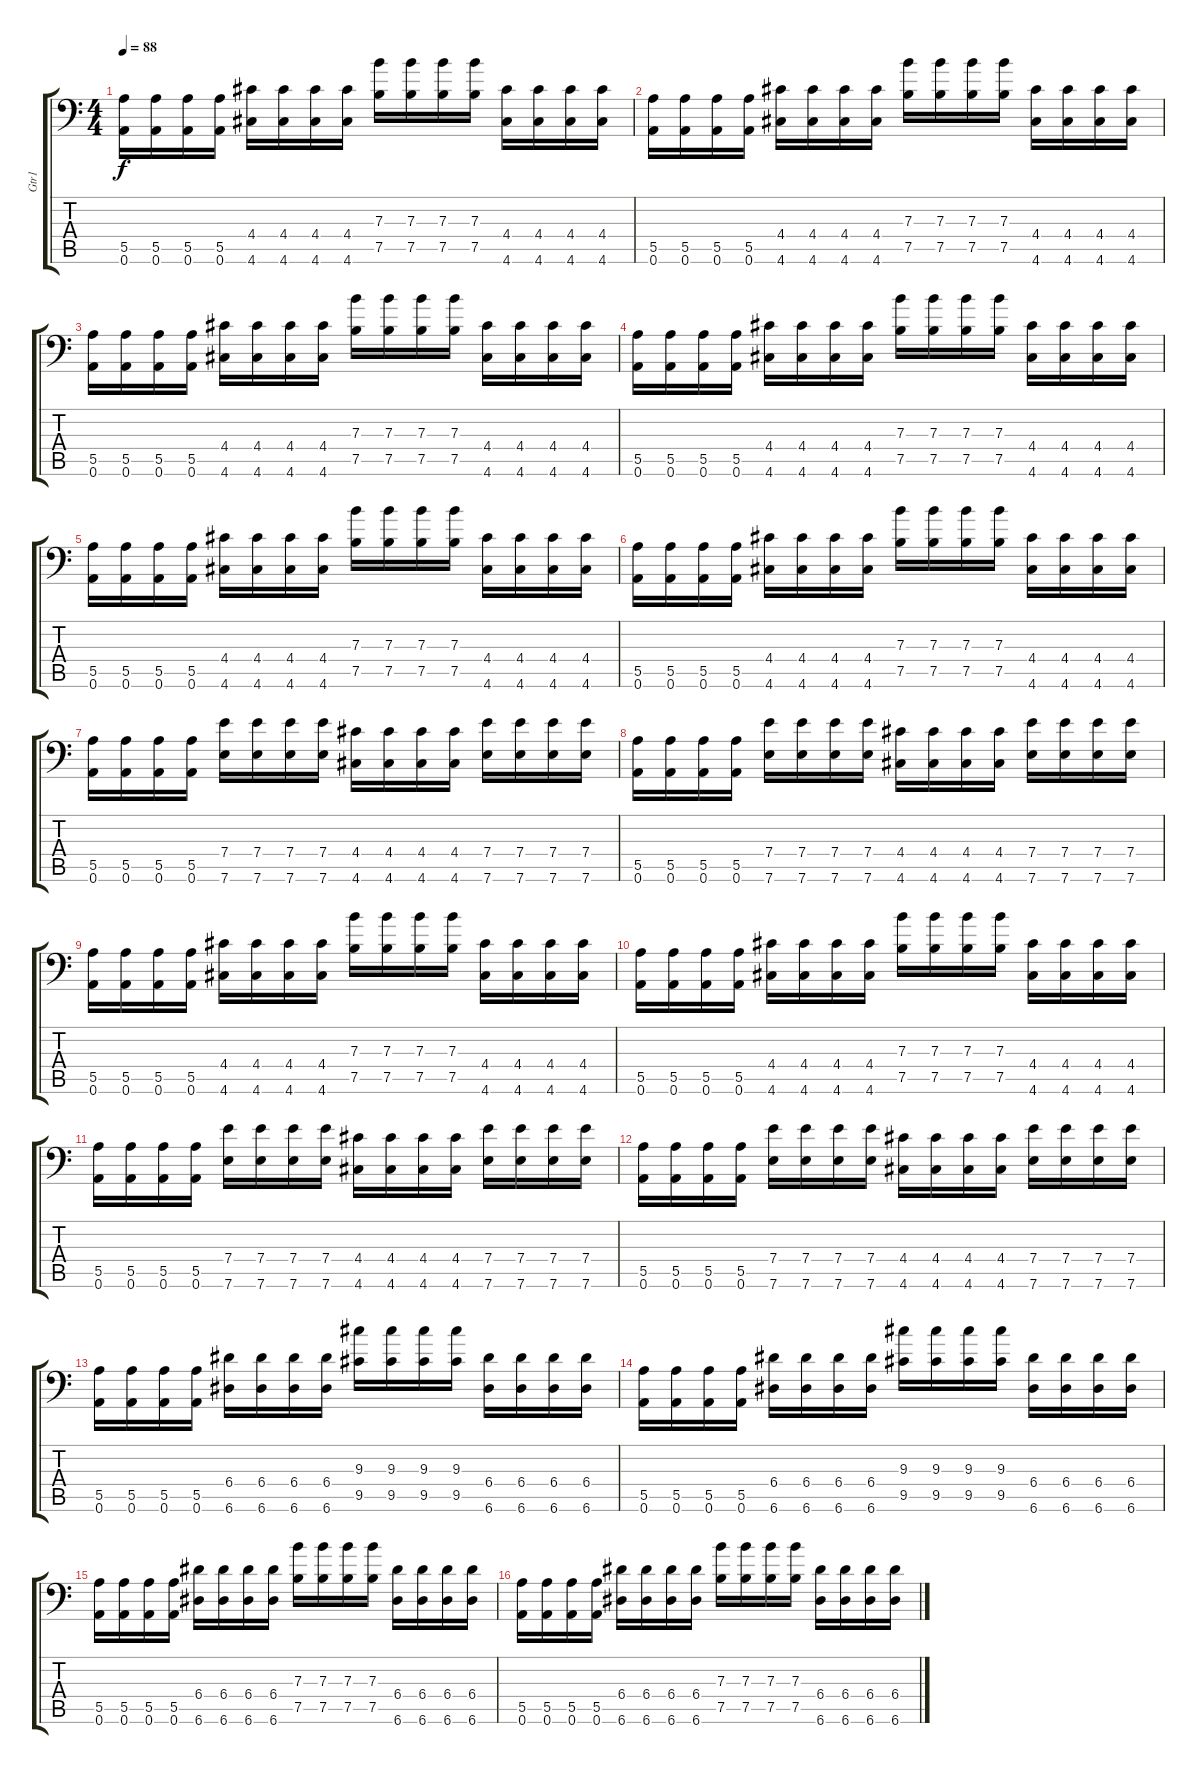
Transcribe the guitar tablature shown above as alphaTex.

\track ("Gtr1" "Gtr1") {instrument distortionguitar}
\staff {score tabs}
\tuning (Db4 A3 E3 A2 E2 A1) {hide}
\ts (4 4)
\tempo 88
\clef f4
\ks c
(5.5 0.6).16{dy f} (5.5 0.6).16 (5.5 0.6).16 (5.5 0.6).16 (4.4 4.6).16 (4.4 4.6).16 (4.4 4.6).16 (4.4 4.6).16 (7.3 7.5).16 (7.3 7.5).16 (7.3 7.5).16 (7.3 7.5).16 (4.4 4.6).16 (4.4 4.6).16 (4.4 4.6).16 (4.4 4.6).16 |
(5.5 0.6).16 (5.5 0.6).16 (5.5 0.6).16 (5.5 0.6).16 (4.4 4.6).16 (4.4 4.6).16 (4.4 4.6).16 (4.4 4.6).16 (7.3 7.5).16 (7.3 7.5).16 (7.3 7.5).16 (7.3 7.5).16 (4.4 4.6).16 (4.4 4.6).16 (4.4 4.6).16 (4.4 4.6).16 |
(5.5 0.6).16 (5.5 0.6).16 (5.5 0.6).16 (5.5 0.6).16 (4.4 4.6).16 (4.4 4.6).16 (4.4 4.6).16 (4.4 4.6).16 (7.3 7.5).16 (7.3 7.5).16 (7.3 7.5).16 (7.3 7.5).16 (4.4 4.6).16 (4.4 4.6).16 (4.4 4.6).16 (4.4 4.6).16 |
(5.5 0.6).16 (5.5 0.6).16 (5.5 0.6).16 (5.5 0.6).16 (4.4 4.6).16 (4.4 4.6).16 (4.4 4.6).16 (4.4 4.6).16 (7.3 7.5).16 (7.3 7.5).16 (7.3 7.5).16 (7.3 7.5).16 (4.4 4.6).16 (4.4 4.6).16 (4.4 4.6).16 (4.4 4.6).16 |
(5.5 0.6).16 (5.5 0.6).16 (5.5 0.6).16 (5.5 0.6).16 (4.4 4.6).16 (4.4 4.6).16 (4.4 4.6).16 (4.4 4.6).16 (7.3 7.5).16 (7.3 7.5).16 (7.3 7.5).16 (7.3 7.5).16 (4.4 4.6).16 (4.4 4.6).16 (4.4 4.6).16 (4.4 4.6).16 |
(5.5 0.6).16 (5.5 0.6).16 (5.5 0.6).16 (5.5 0.6).16 (4.4 4.6).16 (4.4 4.6).16 (4.4 4.6).16 (4.4 4.6).16 (7.3 7.5).16 (7.3 7.5).16 (7.3 7.5).16 (7.3 7.5).16 (4.4 4.6).16 (4.4 4.6).16 (4.4 4.6).16 (4.4 4.6).16 |
(5.5 0.6).16 (5.5 0.6).16 (5.5 0.6).16 (5.5 0.6).16 (7.4 7.6).16 (7.4 7.6).16 (7.4 7.6).16 (7.4 7.6).16 (4.4 4.6).16 (4.4 4.6).16 (4.4 4.6).16 (4.4 4.6).16 (7.4 7.6).16 (7.4 7.6).16 (7.4 7.6).16 (7.4 7.6).16 |
(5.5 0.6).16 (5.5 0.6).16 (5.5 0.6).16 (5.5 0.6).16 (7.4 7.6).16 (7.4 7.6).16 (7.4 7.6).16 (7.4 7.6).16 (4.4 4.6).16 (4.4 4.6).16 (4.4 4.6).16 (4.4 4.6).16 (7.4 7.6).16 (7.4 7.6).16 (7.4 7.6).16 (7.4 7.6).16 |
(5.5 0.6).16 (5.5 0.6).16 (5.5 0.6).16 (5.5 0.6).16 (4.4 4.6).16 (4.4 4.6).16 (4.4 4.6).16 (4.4 4.6).16 (7.3 7.5).16 (7.3 7.5).16 (7.3 7.5).16 (7.3 7.5).16 (4.4 4.6).16 (4.4 4.6).16 (4.4 4.6).16 (4.4 4.6).16 |
(5.5 0.6).16 (5.5 0.6).16 (5.5 0.6).16 (5.5 0.6).16 (4.4 4.6).16 (4.4 4.6).16 (4.4 4.6).16 (4.4 4.6).16 (7.3 7.5).16 (7.3 7.5).16 (7.3 7.5).16 (7.3 7.5).16 (4.4 4.6).16 (4.4 4.6).16 (4.4 4.6).16 (4.4 4.6).16 |
(5.5 0.6).16 (5.5 0.6).16 (5.5 0.6).16 (5.5 0.6).16 (7.4 7.6).16 (7.4 7.6).16 (7.4 7.6).16 (7.4 7.6).16 (4.4 4.6).16 (4.4 4.6).16 (4.4 4.6).16 (4.4 4.6).16 (7.4 7.6).16 (7.4 7.6).16 (7.4 7.6).16 (7.4 7.6).16 |
(5.5 0.6).16 (5.5 0.6).16 (5.5 0.6).16 (5.5 0.6).16 (7.4 7.6).16 (7.4 7.6).16 (7.4 7.6).16 (7.4 7.6).16 (4.4 4.6).16 (4.4 4.6).16 (4.4 4.6).16 (4.4 4.6).16 (7.4 7.6).16 (7.4 7.6).16 (7.4 7.6).16 (7.4 7.6).16 |
(5.5 0.6).16 (5.5 0.6).16 (5.5 0.6).16 (5.5 0.6).16 (6.4 6.6).16 (6.4 6.6).16 (6.4 6.6).16 (6.4 6.6).16 (9.3 9.5).16 (9.3 9.5).16 (9.3 9.5).16 (9.3 9.5).16 (6.4 6.6).16 (6.4 6.6).16 (6.4 6.6).16 (6.4 6.6).16 |
(5.5 0.6).16 (5.5 0.6).16 (5.5 0.6).16 (5.5 0.6).16 (6.4 6.6).16 (6.4 6.6).16 (6.4 6.6).16 (6.4 6.6).16 (9.3 9.5).16 (9.3 9.5).16 (9.3 9.5).16 (9.3 9.5).16 (6.4 6.6).16 (6.4 6.6).16 (6.4 6.6).16 (6.4 6.6).16 |
(5.5 0.6).16 (5.5 0.6).16 (5.5 0.6).16 (5.5 0.6).16 (6.4 6.6).16 (6.4 6.6).16 (6.4 6.6).16 (6.4 6.6).16 (7.3 7.5).16 (7.3 7.5).16 (7.3 7.5).16 (7.3 7.5).16 (6.4 6.6).16 (6.4 6.6).16 (6.4 6.6).16 (6.4 6.6).16 |
(5.5 0.6).16 (5.5 0.6).16 (5.5 0.6).16 (5.5 0.6).16 (6.4 6.6).16 (6.4 6.6).16 (6.4 6.6).16 (6.4 6.6).16 (7.3 7.5).16 (7.3 7.5).16 (7.3 7.5).16 (7.3 7.5).16 (6.4 6.6).16 (6.4 6.6).16 (6.4 6.6).16 (6.4 6.6).16
